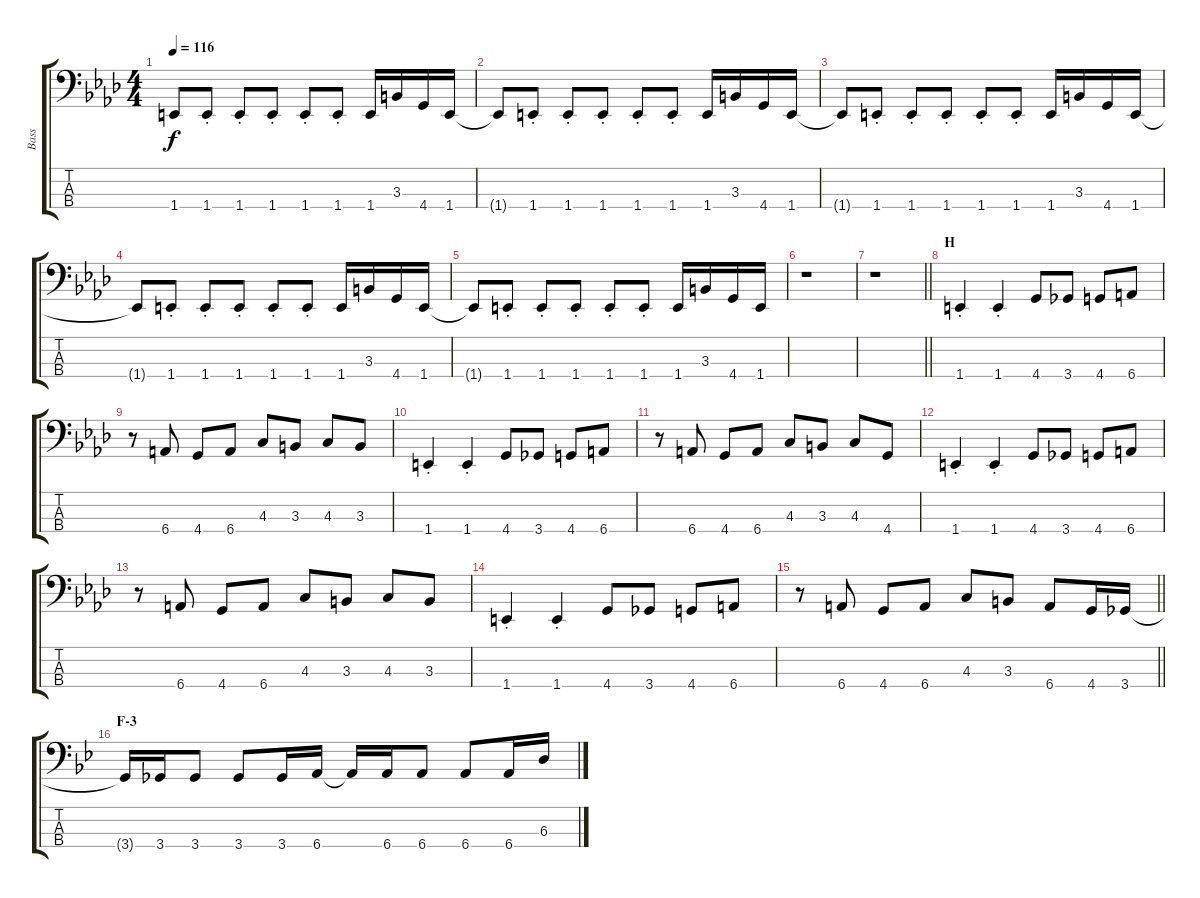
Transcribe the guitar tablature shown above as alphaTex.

\track ("Bass" "Bass") {instrument electricbasspick}
\staff {score tabs}
\tuning (Gb2 Db2 Ab1 Eb1) {hide}
\ts (4 4)
\tempo 116
\clef f4
\ks ab
1.4{t}.8{dy f} 1.4{st}.8 1.4{st}.8 1.4{st}.8 1.4{st}.8 1.4{st}.8 1.4.16 3.3.16 4.4.16 1.4.16 |
1.4{t}.8 1.4{st}.8 1.4{st}.8 1.4{st}.8 1.4{st}.8 1.4{st}.8 1.4.16 3.3.16 4.4.16 1.4.16 |
1.4{t}.8 1.4{st}.8 1.4{st}.8 1.4{st}.8 1.4{st}.8 1.4{st}.8 1.4.16 3.3.16 4.4.16 1.4.16 |
1.4{t}.8 1.4{st}.8 1.4{st}.8 1.4{st}.8 1.4{st}.8 1.4{st}.8 1.4.16 3.3.16 4.4.16 1.4.16 |
1.4{t}.8 1.4{st}.8 1.4{st}.8 1.4{st}.8 1.4{st}.8 1.4{st}.8 1.4.16 3.3.16 4.4.16 1.4.16 |
r.1 |
\barLineRight lightlight
r.1 |
\section ("" "H")
1.4{st}.4 1.4{st}.4 4.4.8 3.4.8 4.4.8 6.4.8 |
r.8 6.4.8 4.4.8 6.4.8 4.3.8 3.3.8 4.3.8 3.3.8 |
1.4{st}.4 1.4{st}.4 4.4.8 3.4.8 4.4.8 6.4.8 |
r.8 6.4.8 4.4.8 6.4.8 4.3.8 3.3.8 4.3.8 4.4.8 |
1.4{st}.4 1.4{st}.4 4.4.8 3.4.8 4.4.8 6.4.8 |
r.8 6.4.8 4.4.8 6.4.8 4.3.8 3.3.8 4.3.8 3.3.8 |
1.4{st}.4 1.4{st}.4 4.4.8 3.4.8 4.4.8 6.4.8 |
\barLineRight lightlight
r.8 6.4.8 4.4.8 6.4.8 4.3.8 3.3.8 6.4.8 4.4.16 3.4.16 |
\section ("" "F-3")
\ks bb
3.4{t}.16 3.4.16 3.4.8 3.4.8 3.4.16 6.4.16 6.4{t}.16 6.4.16 6.4.8 6.4.8 6.4.16 6.3.16
